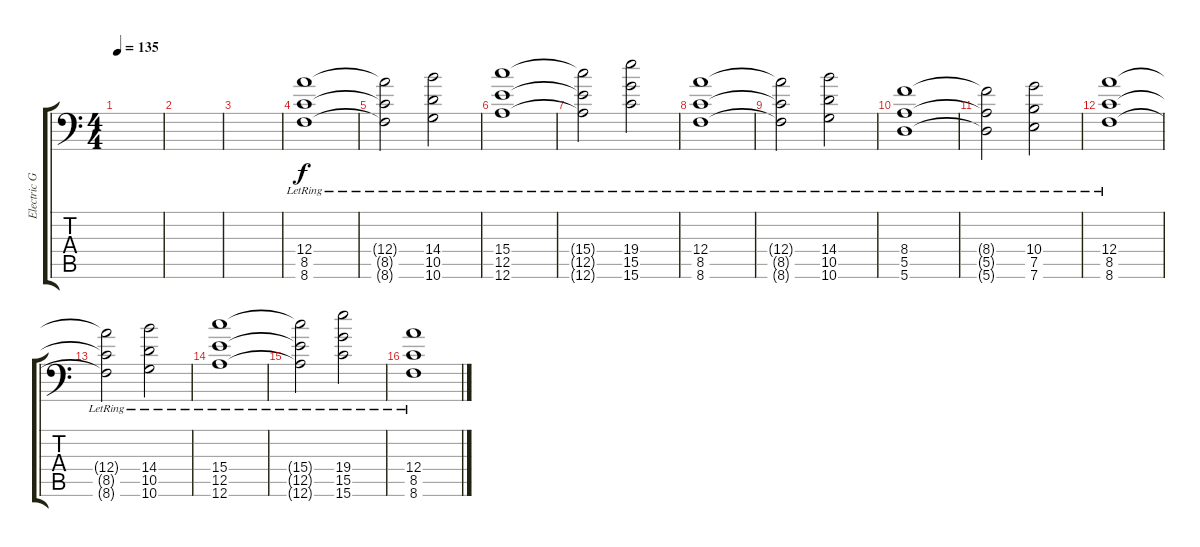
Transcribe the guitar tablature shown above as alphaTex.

\track ("Electric Guitar" "Electric G") {instrument electricguitarclean}
\staff {score tabs}
\tuning (B3 Gb3 D3 A2 E2 A1) {hide}
\ts (4 4)
\tempo 135
\clef f4
\ks c
|
|
|
(12.4{lr} 8.5{lr} 8.6{lr}).1 |
(12.4{lr t} 8.5{lr t} 8.6{lr t}).2 (14.4{lr} 10.5{lr} 10.6{lr}).2 |
(15.4{lr} 12.5{lr} 12.6{lr}).1 |
(15.4{lr t} 12.5{lr t} 12.6{lr t}).2 (19.4{lr} 15.5{lr} 15.6{lr}).2 |
(12.4{lr} 8.5{lr} 8.6{lr}).1 |
(12.4{lr t} 8.5{lr t} 8.6{lr t}).2 (14.4{lr} 10.5{lr} 10.6{lr}).2 |
(8.4{lr} 5.5{lr} 5.6{lr}).1 |
(8.4{lr t} 5.5{lr t} 5.6{lr t}).2 (10.4{lr} 7.5{lr} 7.6{lr}).2 |
(12.4{lr} 8.5{lr} 8.6{lr}).1 |
(12.4{lr t} 8.5{lr t} 8.6{lr t}).2 (14.4{lr} 10.5{lr} 10.6{lr}).2 |
(15.4{lr} 12.5{lr} 12.6{lr}).1 |
(15.4{lr t} 12.5{lr t} 12.6{lr t}).2 (19.4{lr} 15.5{lr} 15.6{lr}).2 |
(12.4{lr} 8.5{lr} 8.6{lr}).1
